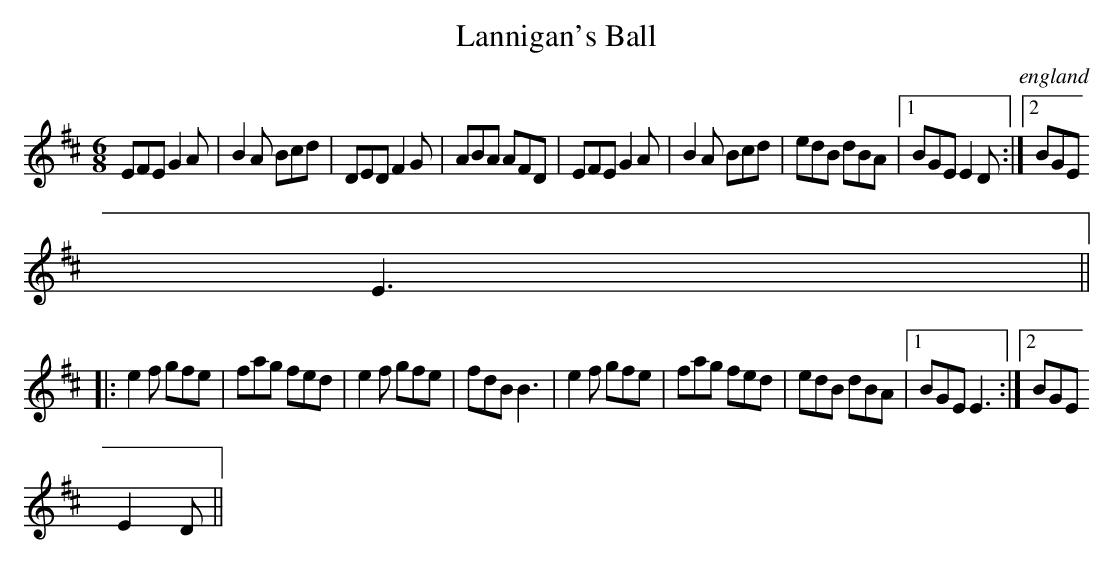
X:1
T:Lannigan's Ball
O:england
M:6/8
K:D
EFE G2A|B2A Bcd|DED F2G|ABA AFD|EFE G2A|B2A Bcd|edB dBA|1 BGE E2D:|2 BGE
E3||
|:e2f gfe|fag fed|e2f gfe|fdB B3|e2f gfe|fag fed|edB dBA|1 BGE E3:|2 BGE
E2D||
